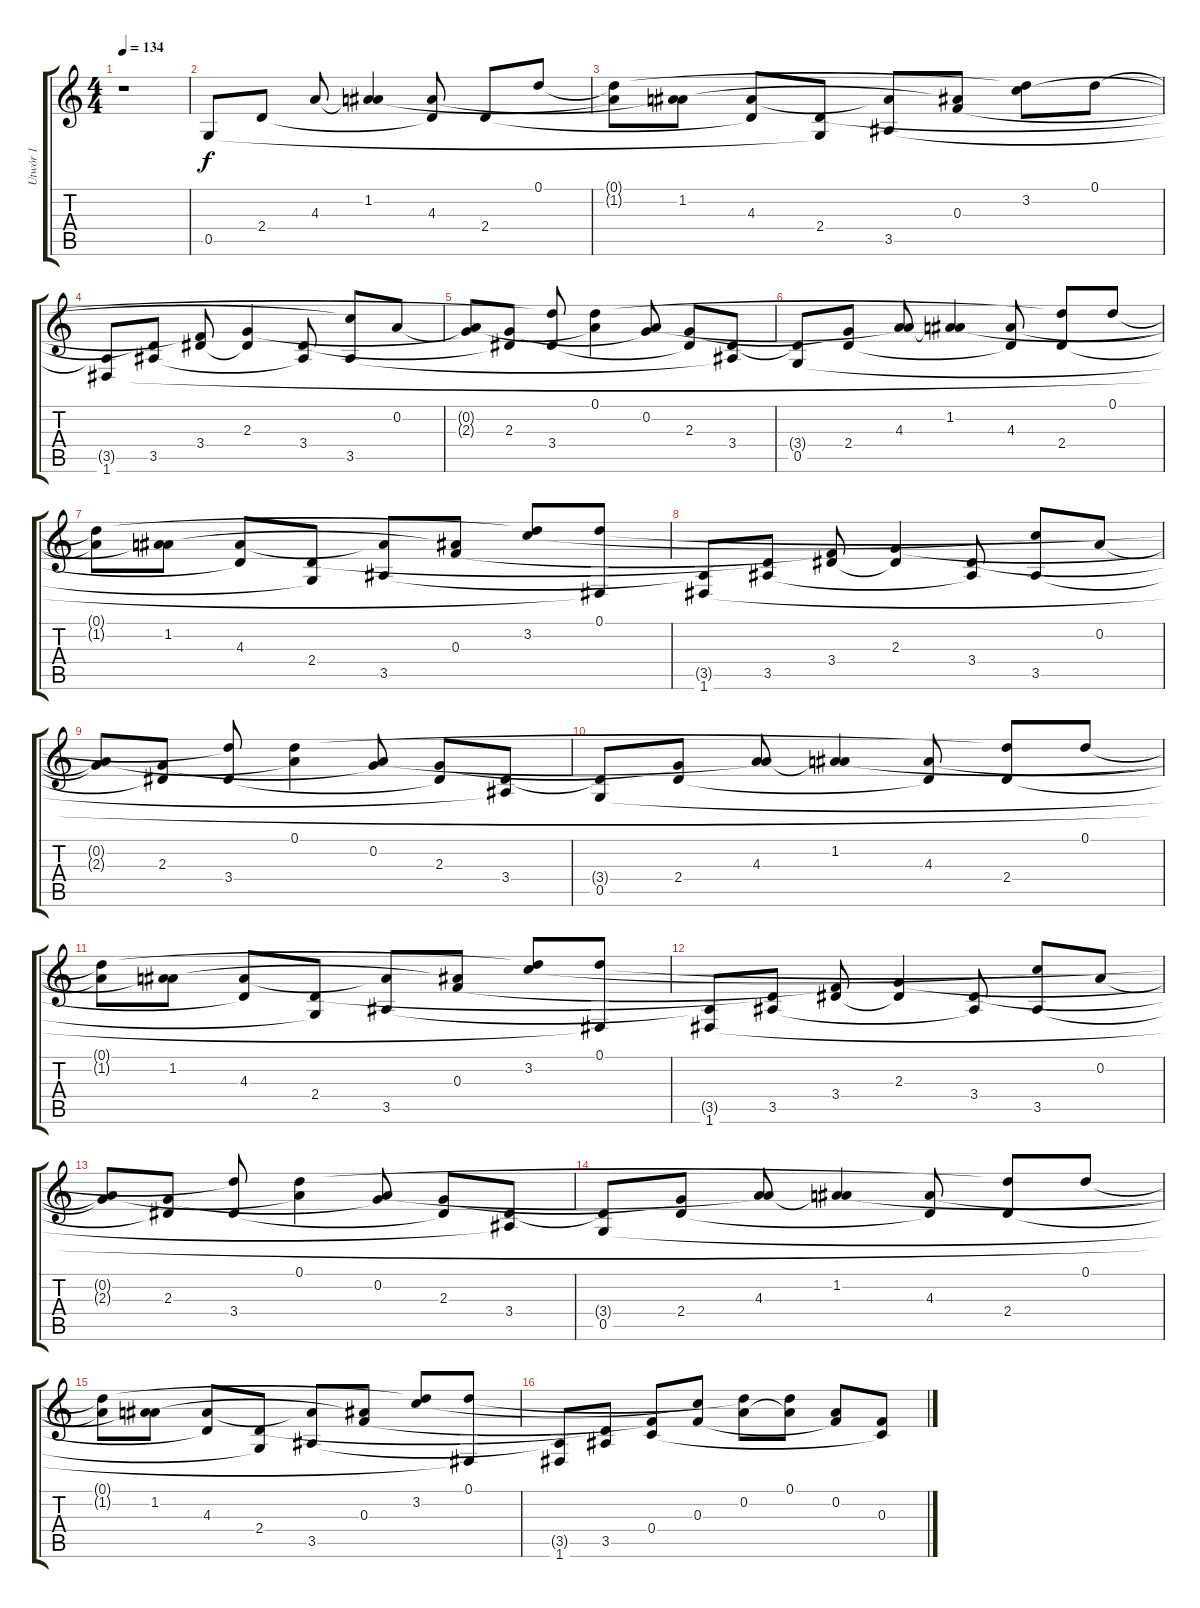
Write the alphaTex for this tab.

\track ("Utwór 1" "Utwór 1") {instrument acousticguitarnylon}
\staff {score tabs}
\tuning (D4 A3 F3 C3 G2 D2) {hide}
\ts (4 4)
\tempo 134
\clef g2
\ks c
r.1{dy f} |
0.5.8 2.4.8 4.3.8 (1.2 4.3{t}).4 (4.3 2.4{t}).8 2.4.8 0.1.8 |
(0.1{t} 1.2{t}).8 (1.2 4.3{t}).8 (4.3 2.4{t}).8 (2.4 0.5{t}).8 (4.3{t} 3.5).8 (1.2{t} 0.3).8 (0.1{t} 3.2).8 0.1.8 |
(3.5{t} 1.6).8 (2.4{t} 3.5).8 (0.3{t} 3.4).8 (2.3 3.4{t}).4 (3.4 3.5{t}).8 (3.2{t} 3.5).8 0.2.8 |
(0.2{t} 2.3{t}).8 (2.3 3.4{t}).8 (0.1{t} 3.4).8 (0.1 0.2{t}).4 (0.2 2.3{t}).8 (2.3 3.4{t}).8 (3.4 3.5{t}).8 |
(3.4{t} 0.5).8 (2.3{t} 2.4).8 (0.2{t} 4.3).8 (1.2 4.3{t}).4 (4.3 2.4{t}).8 (0.1{t} 2.4).8 0.1.8 |
(0.1{t} 1.2{t}).8 (1.2 4.3{t}).8 (4.3 2.4{t}).8 (2.4 0.5{t}).8 (4.3{t} 3.5).8 (1.2{t} 0.3).8 (0.1{t} 3.2).8 (0.1 1.6{t}).8 |
(3.5{t} 1.6).8 (2.4{t} 3.5).8 (0.3{t} 3.4).8 (2.3 3.4{t}).4 (3.4 3.5{t}).8 (3.2{t} 3.5).8 0.2.8 |
(0.2{t} 2.3{t}).8 (2.3 3.4{t}).8 (0.1{t} 3.4).8 (0.1 0.2{t}).4 (0.2 2.3{t}).8 (2.3 3.4{t}).8 (3.4 3.5{t}).8 |
(3.4{t} 0.5).8 (2.3{t} 2.4).8 (0.2{t} 4.3).8 (1.2 4.3{t}).4 (4.3 2.4{t}).8 (0.1{t} 2.4).8 0.1.8 |
(0.1{t} 1.2{t}).8 (1.2 4.3{t}).8 (4.3 2.4{t}).8 (2.4 0.5{t}).8 (4.3{t} 3.5).8 (1.2{t} 0.3).8 (0.1{t} 3.2).8 (0.1 1.6{t}).8 |
(3.5{t} 1.6).8 (2.4{t} 3.5).8 (0.3{t} 3.4).8 (2.3 3.4{t}).4 (3.4 3.5{t}).8 (3.2{t} 3.5).8 0.2.8 |
(0.2{t} 2.3{t}).8 (2.3 3.4{t}).8 (0.1{t} 3.4).8 (0.1 0.2{t}).4 (0.2 2.3{t}).8 (2.3 3.4{t}).8 (3.4 3.5{t}).8 |
(3.4{t} 0.5).8 (2.3{t} 2.4).8 (0.2{t} 4.3).8 (1.2 4.3{t}).4 (4.3 2.4{t}).8 (0.1{t} 2.4).8 0.1.8 |
(0.1{t} 1.2{t}).8 (1.2 4.3{t}).8 (4.3 2.4{t}).8 (2.4 0.5{t}).8 (4.3{t} 3.5).8 (1.2{t} 0.3).8 (0.1{t} 3.2).8 (0.1 1.6{t}).8 |
(3.5{t} 1.6).8 (2.4{t} 3.5).8 (0.3{t} 0.4).8 (3.2{t} 0.3).8 (0.1{t} 0.2).8 (0.1 0.2{t}).8 (0.2 0.3{t}).8 (0.3 0.4{t}).8
